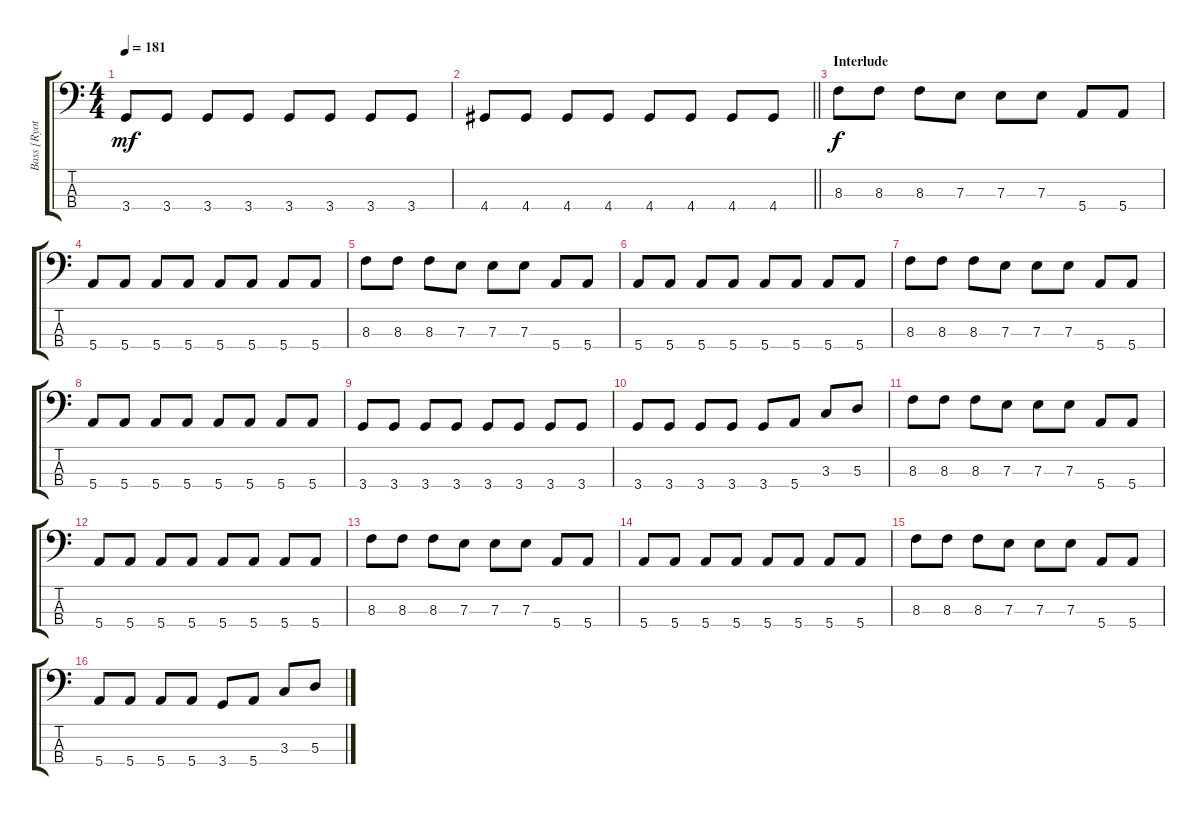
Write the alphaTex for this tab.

\track ("Bass [Ryota]" "Bass [Ryot") {instrument electricbassfinger}
\staff {score tabs}
\tuning (G2 D2 A1 E1) {hide}
\ts (4 4)
\tempo 181
\clef f4
\ks c
3.4.8{dy mf} 3.4.8 3.4.8 3.4.8 3.4.8 3.4.8 3.4.8 3.4.8 |
\barLineRight lightlight
4.4.8 4.4.8 4.4.8 4.4.8 4.4.8 4.4.8 4.4.8 4.4.8 |
\section ("" "Interlude")
8.3.8{dy f} 8.3.8 8.3.8 7.3.8 7.3.8 7.3.8 5.4.8 5.4.8 |
5.4.8 5.4.8 5.4.8 5.4.8 5.4.8 5.4.8 5.4.8 5.4.8 |
8.3.8 8.3.8 8.3.8 7.3.8 7.3.8 7.3.8 5.4.8 5.4.8 |
5.4.8 5.4.8 5.4.8 5.4.8 5.4.8 5.4.8 5.4.8 5.4.8 |
8.3.8 8.3.8 8.3.8 7.3.8 7.3.8 7.3.8 5.4.8 5.4.8 |
5.4.8 5.4.8 5.4.8 5.4.8 5.4.8 5.4.8 5.4.8 5.4.8 |
3.4.8 3.4.8 3.4.8 3.4.8 3.4.8 3.4.8 3.4.8 3.4.8 |
3.4.8 3.4.8 3.4.8 3.4.8 3.4.8 5.4.8 3.3.8 5.3.8 |
8.3.8 8.3.8 8.3.8 7.3.8 7.3.8 7.3.8 5.4.8 5.4.8 |
5.4.8 5.4.8 5.4.8 5.4.8 5.4.8 5.4.8 5.4.8 5.4.8 |
8.3.8 8.3.8 8.3.8 7.3.8 7.3.8 7.3.8 5.4.8 5.4.8 |
5.4.8 5.4.8 5.4.8 5.4.8 5.4.8 5.4.8 5.4.8 5.4.8 |
8.3.8 8.3.8 8.3.8 7.3.8 7.3.8 7.3.8 5.4.8 5.4.8 |
5.4.8 5.4.8 5.4.8 5.4.8 3.4.8 5.4.8 3.3.8 5.3.8
